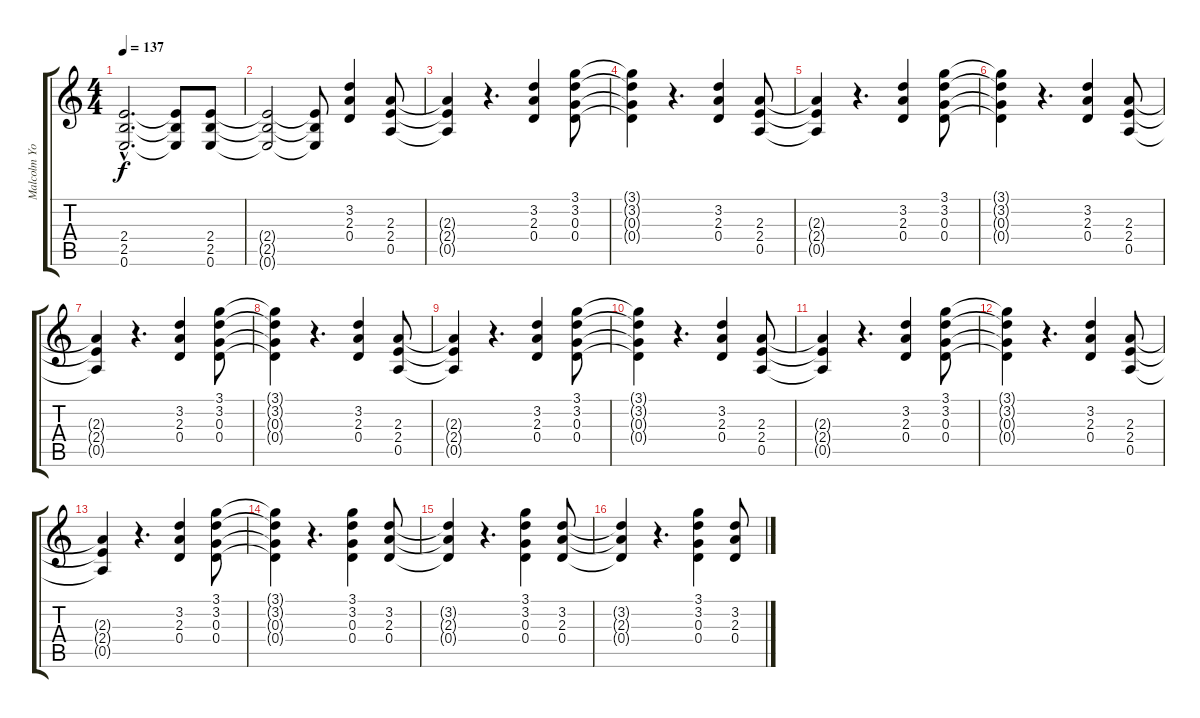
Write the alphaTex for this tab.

\track ("Malcolm Young / 2nd guitar" "Malcolm Yo") {instrument overdrivenguitar}
\staff {score tabs}
\tuning (E4 B3 G3 D3 A2 E2) {hide}
\ts (4 4)
\tempo 137
\clef g2
\ks c
(2.4{hac t} 2.5{hac t} 0.6{hac t}).2{d dy f} (2.4{t} 2.5{t} 0.6{t}).8 (2.4 2.5 0.6).8 |
(2.4{t} 2.5{t} 0.6{t}).2 (2.4{t} 2.5{t} 0.6{t}).8 (3.2 2.3 0.4).4 (2.3 2.4 0.5).8 |
(2.3{t} 2.4{t} 0.5{t}).4 r.4{d} (3.2 2.3 0.4).4 (3.1 3.2 0.3 0.4).8 |
(3.1{t} 3.2{t} 0.3{t} 0.4{t}).4 r.4{d} (3.2 2.3 0.4).4 (2.3 2.4 0.5).8 |
(2.3{t} 2.4{t} 0.5{t}).4 r.4{d} (3.2 2.3 0.4).4 (3.1 3.2 0.3 0.4).8 |
(3.1{t} 3.2{t} 0.3{t} 0.4{t}).4 r.4{d} (3.2 2.3 0.4).4 (2.3 2.4 0.5).8 |
(2.3{t} 2.4{t} 0.5{t}).4 r.4{d} (3.2 2.3 0.4).4 (3.1 3.2 0.3 0.4).8 |
(3.1{t} 3.2{t} 0.3{t} 0.4{t}).4 r.4{d} (3.2 2.3 0.4).4 (2.3 2.4 0.5).8 |
(2.3{t} 2.4{t} 0.5{t}).4 r.4{d} (3.2 2.3 0.4).4 (3.1 3.2 0.3 0.4).8 |
(3.1{t} 3.2{t} 0.3{t} 0.4{t}).4 r.4{d} (3.2 2.3 0.4).4 (2.3 2.4 0.5).8 |
(2.3{t} 2.4{t} 0.5{t}).4 r.4{d} (3.2 2.3 0.4).4 (3.1 3.2 0.3 0.4).8 |
(3.1{t} 3.2{t} 0.3{t} 0.4{t}).4 r.4{d} (3.2 2.3 0.4).4 (2.3 2.4 0.5).8 |
(2.3{t} 2.4{t} 0.5{t}).4 r.4{d} (3.2 2.3 0.4).4 (3.1 3.2 0.3 0.4).8 |
(3.1{t} 3.2{t} 0.3{t} 0.4{t}).4 r.4{d} (3.1 3.2 0.3 0.4).4 (3.2 2.3 0.4).8 |
(3.2{t} 2.3{t} 0.4{t}).4 r.4{d} (3.1 3.2 0.3 0.4).4 (3.2 2.3 0.4).8 |
(3.2{t} 2.3{t} 0.4{t}).4 r.4{d} (3.1 3.2 0.3 0.4).4 (3.2 2.3 0.4).8
